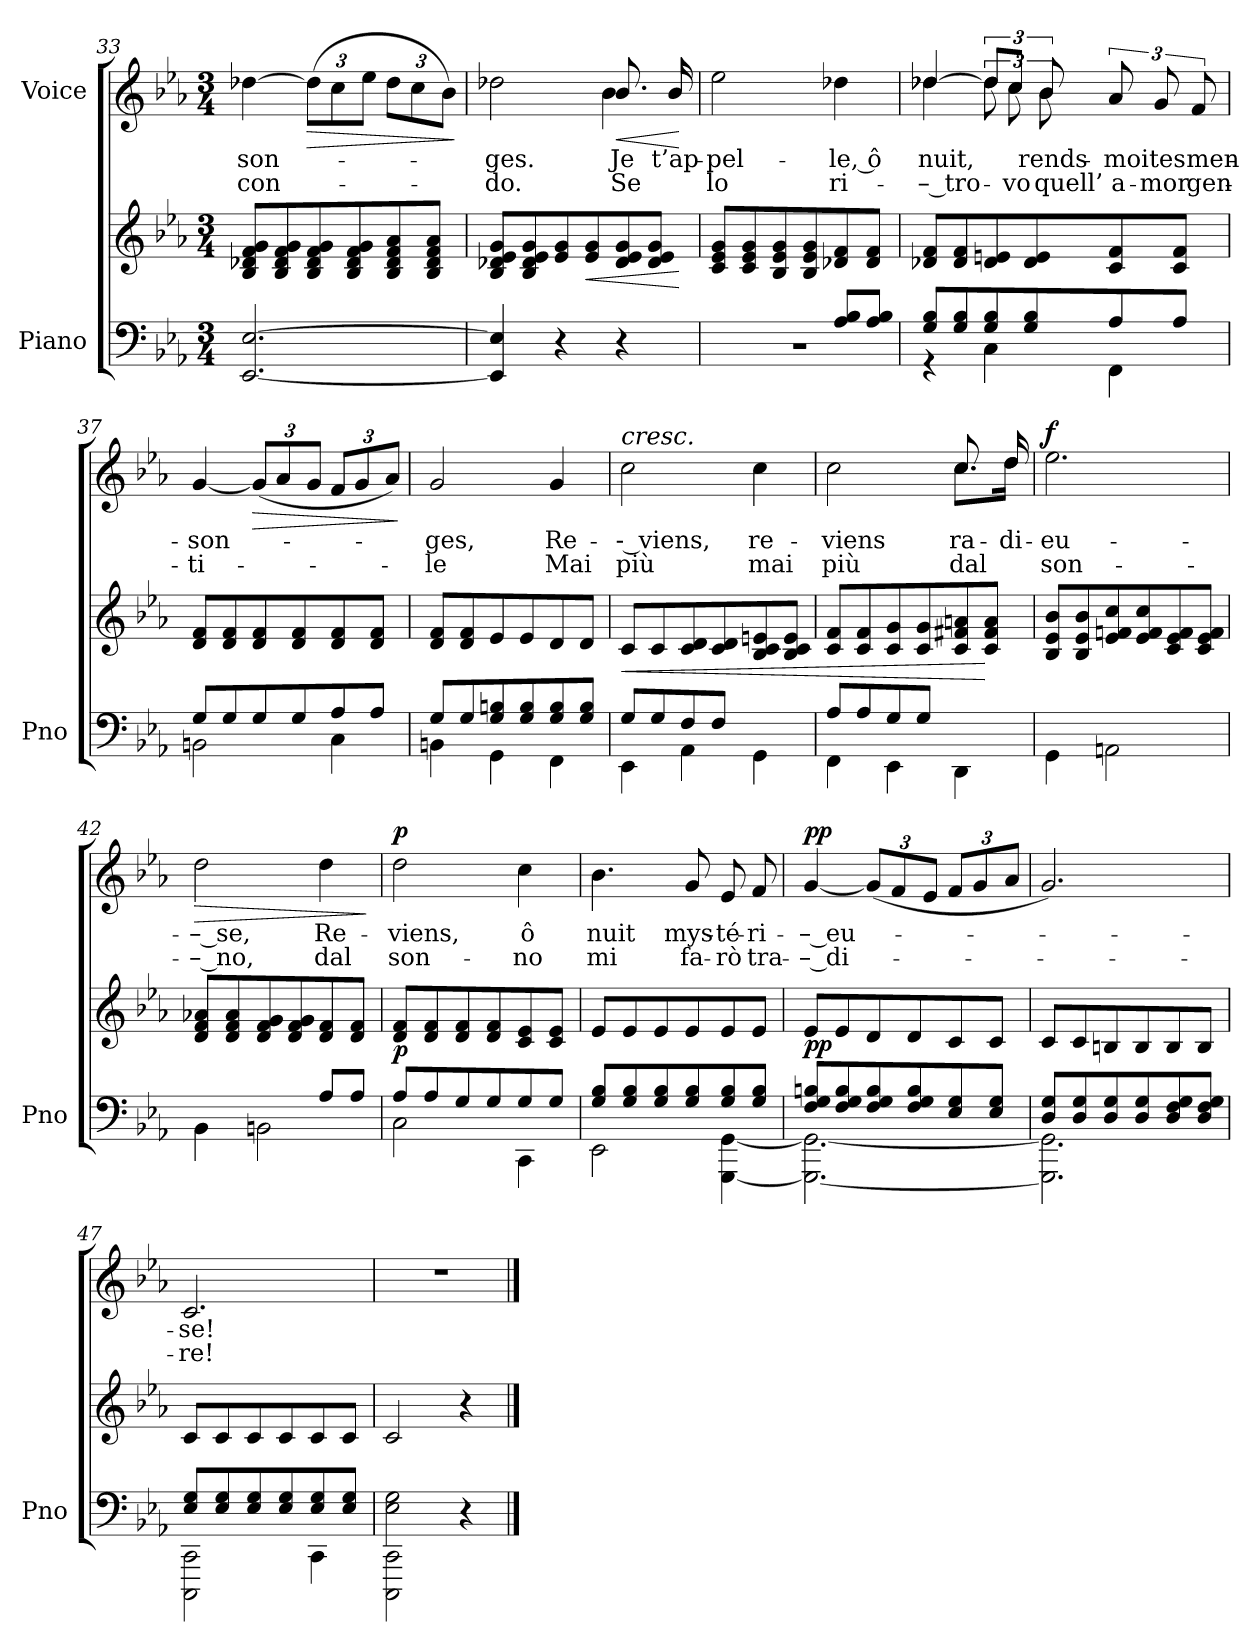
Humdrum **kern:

**kern	**kern	**dynam	**kern	**text	**text	**dynam
*part2	*part2	*part2	*part1	*part1	*part1	*part1
*staff3	*staff2	*staff2/3	*staff1	*staff1	*staff1	*staff1
*I"Piano	*	*	*I"Voice	*	*	*
*I'Pno	*	*	*	*	*	*
!!LO:PB:g=z
*clefF4	*clefG2	*	*clefG2	*	*	*
*k[b-e-a-]	*k[b-e-a-]	*	*k[b-e-a-]	*	*	*
*M3/4	*M3/4	*	*M3/4	*	*	*
=33	=33	=33	=33	=33	=33	=33
!	!	!	!	!LO:LY:b	!LO:LY:b	!
[2.EE-/ [2.E-/	8B-/ 8d-X/ 8f/ 8g/L	.	[4dd-X\	-son-	-con-	.
.	8B-/ 8d-/ 8f/ 8g/	.	.	.	.	.
!	!	!	!	!	!	!LO:HP:b
.	8B-/ 8d-/ 8f/ 8g/	.	(12dd-\L]	.	.	>
.	.	.	12cc\	.	.	.
.	8B-/ 8d-/ 8f/ 8g/	.	.	.	.	.
.	.	.	12ee-\J	.	.	.
.	8B-/ 8d-/ 8f/ 8a-/	.	12dd-\L	.	.	.
.	.	.	12cc\	.	.	.
.	8B-/ 8d-/ 8f/ 8a-/J	.	.	.	.	.
.	.	.	12b-\J)	.	.	.
.	.	.	.	.	.	]
=34	=34	=34	=34	=34	=34	=34
!	!	!	!	!LO:LY:b	!LO:LY:b	!
*	*	*	*^	*	*	*
4EE-/] 4E-/]	8B-/ 8d-X/ 8e-/ 8g/L	.	2dd-X\	2ryy	-ges.	-do.	.
.	8B-/ 8d-/ 8e-/ 8g/	.	.	.	.	.	.
4r	8e-/ 8g/	.	.	.	.	.	.
!	!	!LO:HP:b	!	!	!	!	!
.	8e-/ 8g/	<	.	.	.	.	.
!	!	!	!	!	!LO:LY:b	!LO:LY:b	!LO:HP:b
4r	8d-/ 8e-/ 8g/	.	8.b-/	4b-\	Je	Se	<
.	8d-/ 8e-/ 8g/J	.	.	.	.	.	.
!	!	!	!	!	!LO:LY:b	!	!
.	.	.	16b-/	.	t’ap-	.	.
*	*	*	*v	*v	*	*	*
.	.	[	.	.	.	[
=35	=35	=35	=35	=35	=35	=35
*^	*^	*	*	*	*	*
!	!	!	!	!	!	!LO:LY:b	!LO:LY:b	!
2ryy	2.r	8c/ 8e-/ 8g/L	2ryy	.	2ee-\	-pel-	lo	.
.	.	8c/ 8e-/ 8g/	.	.	.	.	.	.
.	.	8B-/ 8e-/ 8g/	.	.	.	.	.	.
.	.	8B-/ 8e-/ 8g/	.	.	.	.	.	.
!	!	!	!	!	!	!LO:LY:b	!LO:LY:b	!
8A-/ 8B-/L	.	8d-X/ 8f/	4ryy	.	4dd-X\	-le, ô	ri-	.
8A-/ 8B-/J	.	8d-/ 8f/J	.	.	.	.	.	.
*	*	*v	*v	*	*	*	*	*
!!LO:PB:g=z
=36	=36	=36	=36	=36	=36	=36	=36
!	!	!	!	!	!LO:LY:b	!LO:LY:b	!
*	*	*	*	*^	*	*	*
8G/ 8B-/L	4r	8d-X/ 8f/L	.	[4dd-X/	4dd-\	-nuit,	– tro-	.
8G/ 8B-/	.	8d-/ 8f/	.	.	.	.	.	.
8G/ 8B-/	4C\	8d-/ 8en/	.	12dd-/L]	12dd-\	.	.	.
!	!	!	!	!	!	!	!LO:LY:b	!
.	.	.	.	12cc/J	12cc\	.	-vo	.
8G/ 8B-/	.	8d-/ 8e/	.	.	.	.	.	.
!	!	!	!	!	!	!LO:LY:b	!LO:LY:b	!
.	.	.	.	12b-/	12b-\	rends-	quell’	.
!	!	!	!	!	!	!LO:LY:b	!LO:LY:b	!
8A-/	4FF\	8c/ 8f/	.	12a-/	4ryy	-moi	a-	.
!	!	!	!	!	!	!LO:LY:b	!LO:LY:b	!
.	.	.	.	12g/	.	tes	-mor	.
8A-/J	.	8c/ 8f/J	.	.	.	.	.	.
!	!	!	!	!	!	!LO:LY:b	!LO:LY:b	!
.	.	.	.	12f/	.	men-	gen-	.
*	*	*	*	*v	*v	*	*	*
=37	=37	=37	=37	=37	=37	=37	=37
!	!	!	!	!	!LO:LY:b	!LO:LY:b	!
8G/L	2BBn\	8d/ 8f/L	.	[4g/	-son-	-ti-	.
8G/	.	8d/ 8f/	.	.	.	.	.
*	*	*	*	*Xbrackettup	*	*	*
!	!	!	!	!	!	!	!LO:HP:b
8G/	.	8d/ 8f/	.	(12g/L]	.	.	>
.	.	.	.	12a-/	.	.	.
8G/	.	8d/ 8f/	.	.	.	.	.
.	.	.	.	12g/J	.	.	.
8A-/	4C\	8d/ 8f/	.	12f/L	.	.	.
.	.	.	.	12g/	.	.	.
8A-/J	.	8d/ 8f/J	.	.	.	.	.
.	.	.	.	12a-/J)	.	.	.
*v	*v	*	*	*	*	*	*
.	.	.	.	.	.	]
=38	=38	=38	=38	=38	=38	=38
*^	*	*	*	*	*	*
!	!	!	!	!	!LO:LY:b	!LO:LY:b	!
8G/L	4BBn\	8d/ 8f/L	.	2g/	-ges,	-le	.
8G/	.	8d/ 8f/	.	.	.	.	.
8G/ 8Bn/	4GG\	8e-/	.	.	.	.	.
8G/ 8B/	.	8e-/	.	.	.	.	.
!	!	!	!	!	!LO:LY:b	!LO:LY:b	!
8G/ 8B/	4FF\	8d/	.	4g/	Re-	Mai	.
8G/ 8B/J	.	8d/J	.	.	.	.	.
!!LO:LB:g=z
=39	=39	=39	=39	=39	=39	=39	=39
!	!	!	!	!LO:TX:a:i:t=cresc.	!	!	!
!	!	!	!LO:HP:b	!	!LO:LY:b	!LO:LY:b	!
*	*	*^	*	*	*	*	*
8G/L	4EE-\	8c/L	2ryy	<	2cc\	-- viens,	più	.
8G/	.	8c/	.	.	.	.	.	.
8F/	4AA-\	8c/ 8d/	.	.	.	.	.	.
8F/J	.	8c/ 8d/	.	.	.	.	.	.
!	!	!	!	!	!	!LO:LY:b	!LO:LY:b	!
4ryy	4GG\	8B-/ 8c/ 8en/	8ryy	.	4cc\	re-	mai	.
.	.	8B-/ 8c/ 8e/J	8ryy	.	.	.	.	.
=40	=40	=40	=40	=40	=40	=40	=40	=40
!	!	!	!	!	!	!LO:LY:b	!LO:LY:b	!
*	*	*	*	*	*^	*	*	*
8A-/L	4FF\	8c/ 8f/L	2ryy	.	2cc\	2ryy	-viens	più	.
8A-/	.	8c/ 8f/	.	.	.	.	.	.	.
8G/	4EE-\	8c/ 8g/	.	.	.	.	.	.	.
8G/J	.	8c/ 8g/	.	.	.	.	.	.	.
!	!	!	!	!	!	!	!LO:LY:b	!LO:LY:b	!
4ryy	4DD\	8c/ 8f#X/ 8an/	4ryy	.	8.cc/	8.cc\L	ra-	dal	.
.	.	8c/ 8f#/ 8a/J	.	[	.	.	.	.	.
!	!	!	!	!	!	!	!LO:LY:b	!	!
.	.	.	.	.	16dd/	16dd\Jk	-di-	.	.
*v	*v	*	*	*	*	*	*	*	*
*	*v	*v	*	*	*	*	*	*
=41	=41	=41	=41	=41	=41	=41	=41
!	!	!	!	!	!LO:LY:b	!LO:LY:b	!LO:DY:a
*	*	*	*v	*v	*	*	*
4GG\	8B-/ 8e-j/ 8b-/L	.	2.ee-\	-eu-	son-	f
.	8B-/ 8e-/ 8b-/	.	.	.	.	.
2AAn\	8e-/ 8fnj/ 8cc/	.	.	.	.	.
.	8e-/ 8f/ 8cc/	.	.	.	.	.
.	8c/ 8e-/ 8f/	.	.	.	.	.
.	8c/ 8e-/ 8f/J	.	.	.	.	.
!!LO:LB:g=z
=42	=42	=42	=42	=42	=42	=42
*^	*^	*	*	*	*	*
!	!	!	!	!	!	!LO:LY:b	!LO:LY:b	!LO:HP:b
2ryy	4BB-\	8d/ 8f/ 8a-X/L	2ryy	.	2dd\	-– se,	-– no,	>
.	.	8d/ 8f/ 8a-/	.	.	.	.	.	.
.	2BBn\	8d/ 8f/ 8g/	.	.	.	.	.	.
.	.	8d/ 8f/ 8g/	.	.	.	.	.	.
!	!	!	!	!	!	!LO:LY:b	!LO:LY:b	!
8A-/L	.	8d/ 8f/	4ryy	.	4dd\	Re-	dal	.
8A-/J	.	8d/ 8f/J	.	.	.	.	.	.
*v	*v	*	*	*	*	*	*	*
*	*v	*v	*	*	*	*	*
.	.	.	.	.	.	]
=43	=43	=43	=43	=43	=43	=43
*^	*	*	*	*	*	*
!	!	!	!LO:DY:b	!	!LO:LY:b	!LO:LY:b	!LO:DY:a
8A-/L	2C\	8d/ 8f/L	p	2dd\	-viens,	son-	p
8A-/	.	8d/ 8f/	.	.	.	.	.
8G/	.	8d/ 8f/	.	.	.	.	.
8G/	.	8d/ 8f/	.	.	.	.	.
!	!	!	!	!	!LO:LY:b	!LO:LY:b	!
8G/	4CC\	8c/ 8e-/	.	4cc\	ô	-no	.
8G/J	.	8c/ 8e-/J	.	.	.	.	.
=44	=44	=44	=44	=44	=44	=44	=44
!	!	!	!	!	!LO:LY:b	!LO:LY:b	!
8G/ 8B-/L	2EE-\	8e-/L	.	4.b-\	nuit	mi	.
8G/ 8B-/	.	8e-/	.	.	.	.	.
8G/ 8B-/	.	8e-/	.	.	.	.	.
!	!	!	!	!	!LO:LY:b	!LO:LY:b	!
8G/ 8B-/	.	8e-/	.	8g/	mys-	fa-	.
!	!	!	!	!	!LO:LY:b	!LO:LY:b	!
8G/ 8B-/	[4GGG\ [<4GG\	8e-/	.	8e-/	-té-	-rò	.
!	!	!	!	!	!LO:LY:b	!LO:LY:b	!
8G/ 8B-/J	.	8e-/J	.	8f/	-ri-	tra-	.
!!LO:PB:g=z
=45	=45	=45	=45	=45	=45	=45	=45
!	!	!	!LO:DY:b	!	!LO:LY:b	!LO:LY:b	!LO:DY:a
8F/ 8G/ 8Bn/L	2.GGG\_ 2.GG\_	8e-/L	pp	[4g/	-– eu-	-– di-	pp
8F/ 8G/ 8B/	.	8e-/	.	.	.	.	.
8F/ 8G/ 8B/	.	8d/	.	(12g/L]	.	.	.
.	.	.	.	12f/	.	.	.
8F/ 8G/ 8B/	.	8d/	.	.	.	.	.
.	.	.	.	12e-/J	.	.	.
8E-/ 8G/	.	8c/	.	12f/L	.	.	.
.	.	.	.	12g/	.	.	.
8E-/ 8G/J	.	8c/J	.	.	.	.	.
.	.	.	.	12a-/J	.	.	.
=46	=46	=46	=46	=46	=46	=46	=46
8D/ 8G/L	2.GGG\] 2.GG\]	8c/L	.	2.g/)	.	.	.
8D/ 8G/	.	8c/	.	.	.	.	.
8D/ 8G/	.	8Bn/	.	.	.	.	.
8D/ 8G/	.	8B/	.	.	.	.	.
8D/ 8F/ 8G/	.	8B/	.	.	.	.	.
8D/ 8F/ 8G/J	.	8B/J	.	.	.	.	.
=47	=47	=47	=47	=47	=47	=47	=47
!	!	!	!	!	!LO:LY:b	!LO:LY:b	!
8E-/ 8G/L	2CCC\ 2CC\	8c/L	.	2.c/	-se!	re!	.
8E-/ 8G/	.	8c/	.	.	.	.	.
8E-/ 8G/	.	8c/	.	.	.	.	.
8E-/ 8G/	.	8c/	.	.	.	.	.
8E-/ 8G/	4CC\	8c/	.	.	.	.	.
8E-/ 8G/J	.	8c/J	.	.	.	.	.
=48	=48	=48	=48	=48	=48	=48	=48
*	*	*^	*	*	*	*	*
2E-\ 2G\	2CCC\ 2CC\	2c/	2ryy	.	2.r	.	.	.
4ryy	4r	4r	4ryy	.	.	.	.	.
*v	*v	*	*	*	*	*	*	*
*	*v	*v	*	*	*	*	*
==	==	==	==	==	==	==
*-	*-	*-	*-	*-	*-	*-
